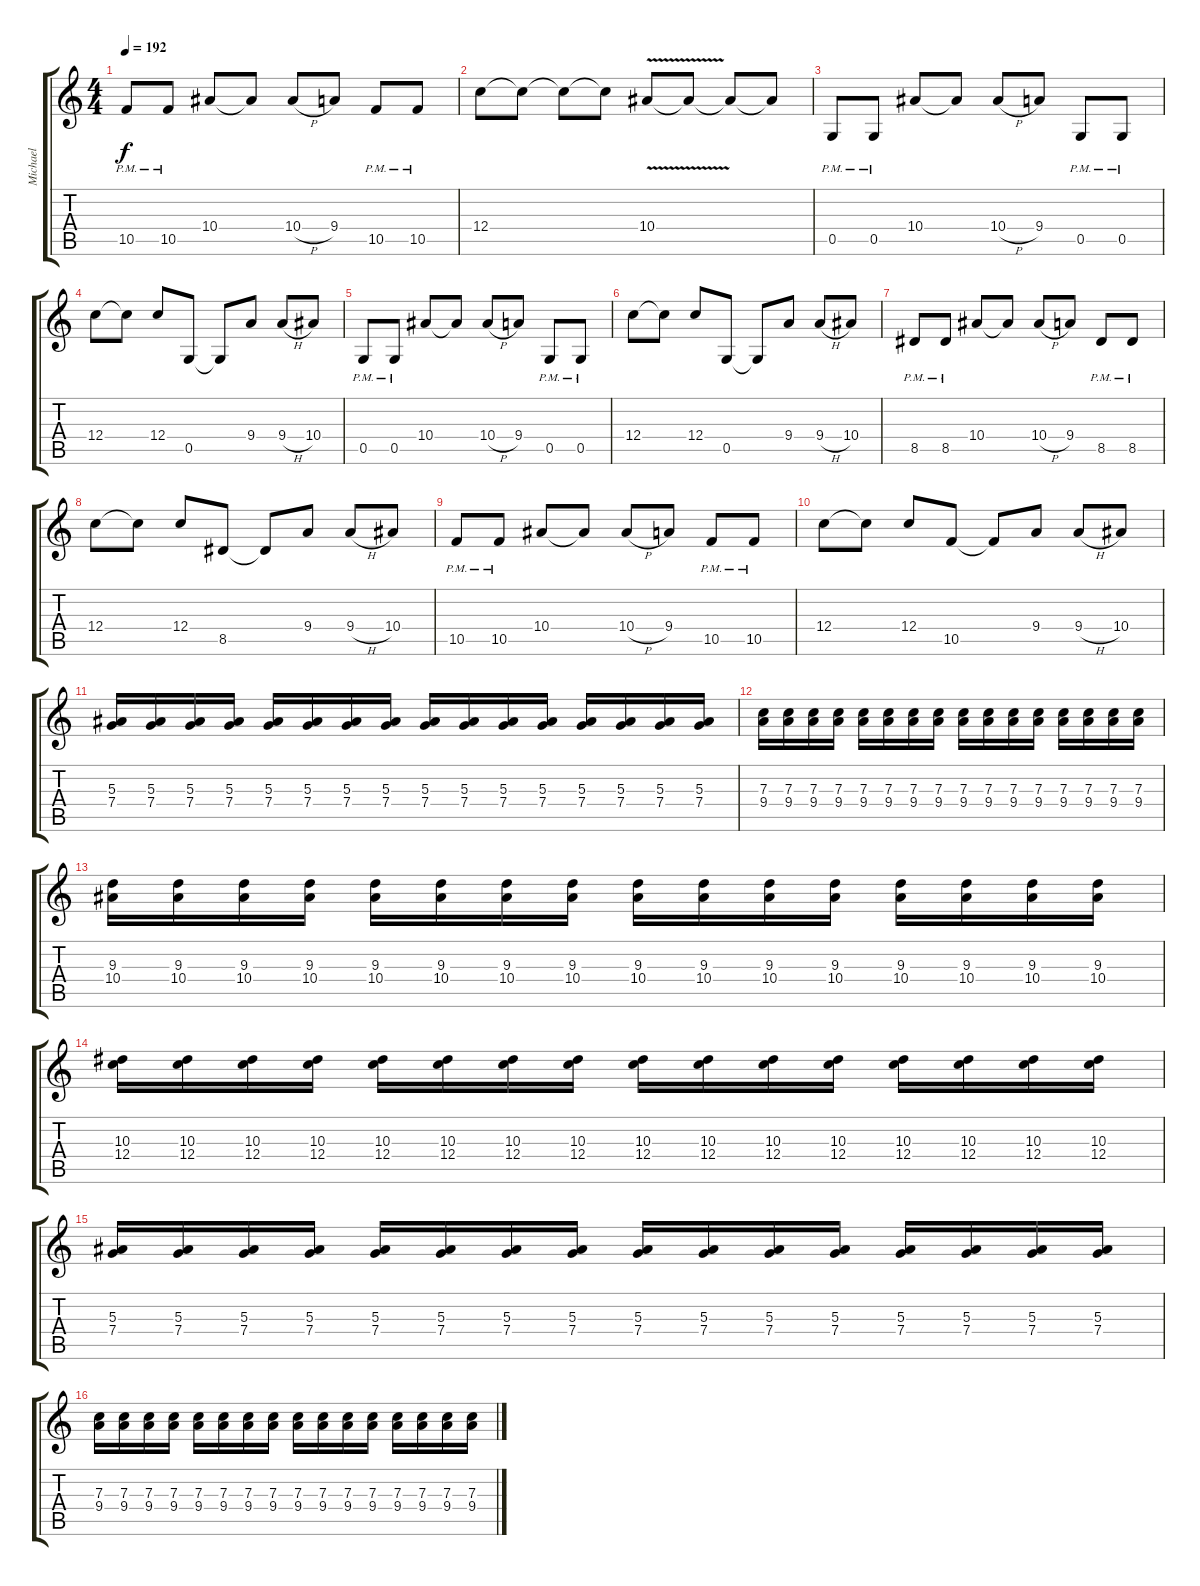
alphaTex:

\track ("Michael" "Michael") {instrument distortionguitar}
\staff {score tabs}
\tuning (D4 A3 F3 C3 G2 C2) {hide}
\ts (4 4)
\tempo 192
\clef g2
\ks c
10.5{pm}.8{dy f volume 16} 10.5{pm}.8 10.4.8 10.4{t}.8 10.4{h}.8 9.4.8 10.5{pm}.8 10.5{pm}.8 |
12.4.8 12.4{t}.8 12.4{t}.8 12.4{t}.8 10.4{v}.8 10.4{t}.8 10.4{t}.8 10.4{t}.8 |
0.5{pm}.8{volume 16} 0.5{pm}.8 10.4.8 10.4{t}.8 10.4{h}.8 9.4.8 0.5{pm}.8 0.5{pm}.8 |
12.4.8 12.4{t}.8 12.4.8 0.5.8 0.5{t}.8 9.4.8 9.4{h}.8 10.4.8 |
0.5{pm}.8{volume 16} 0.5{pm}.8 10.4.8 10.4{t}.8 10.4{h}.8 9.4.8 0.5{pm}.8 0.5{pm}.8 |
12.4.8 12.4{t}.8 12.4.8 0.5.8 0.5{t}.8 9.4.8 9.4{h}.8 10.4.8 |
8.5{pm}.8{volume 16} 8.5{pm}.8 10.4.8 10.4{t}.8 10.4{h}.8 9.4.8 8.5{pm}.8 8.5{pm}.8 |
12.4.8 12.4{t}.8 12.4.8 8.5.8 8.5{t}.8 9.4.8 9.4{h}.8 10.4.8 |
10.5{pm}.8{volume 16} 10.5{pm}.8 10.4.8 10.4{t}.8 10.4{h}.8 9.4.8 10.5{pm}.8 10.5{pm}.8 |
12.4.8 12.4{t}.8 12.4.8 10.5.8 10.5{t}.8 9.4.8 9.4{h}.8 10.4.8 |
(5.3 7.4).16{volume 10} (5.3 7.4).16 (5.3 7.4).16 (5.3 7.4).16 (5.3 7.4).16 (5.3 7.4).16 (5.3 7.4).16 (5.3 7.4).16 (5.3 7.4).16 (5.3 7.4).16 (5.3 7.4).16 (5.3 7.4).16 (5.3 7.4).16 (5.3 7.4).16 (5.3 7.4).16 (5.3 7.4).16 |
(7.3 9.4).16 (7.3 9.4).16 (7.3 9.4).16 (7.3 9.4).16 (7.3 9.4).16 (7.3 9.4).16 (7.3 9.4).16 (7.3 9.4).16 (7.3 9.4).16 (7.3 9.4).16 (7.3 9.4).16 (7.3 9.4).16 (7.3 9.4).16 (7.3 9.4).16 (7.3 9.4).16 (7.3 9.4).16 |
(9.3 10.4).16 (9.3 10.4).16 (9.3 10.4).16 (9.3 10.4).16 (9.3 10.4).16 (9.3 10.4).16 (9.3 10.4).16 (9.3 10.4).16 (9.3 10.4).16 (9.3 10.4).16 (9.3 10.4).16 (9.3 10.4).16 (9.3 10.4).16 (9.3 10.4).16 (9.3 10.4).16 (9.3 10.4).16 |
(10.3 12.4).16 (10.3 12.4).16 (10.3 12.4).16 (10.3 12.4).16 (10.3 12.4).16 (10.3 12.4).16 (10.3 12.4).16 (10.3 12.4).16 (10.3 12.4).16 (10.3 12.4).16 (10.3 12.4).16 (10.3 12.4).16 (10.3 12.4).16 (10.3 12.4).16 (10.3 12.4).16 (10.3 12.4).16 |
(5.3 7.4).16{volume 8} (5.3 7.4).16 (5.3 7.4).16 (5.3 7.4).16 (5.3 7.4).16 (5.3 7.4).16 (5.3 7.4).16 (5.3 7.4).16 (5.3 7.4).16 (5.3 7.4).16 (5.3 7.4).16 (5.3 7.4).16 (5.3 7.4).16 (5.3 7.4).16 (5.3 7.4).16 (5.3 7.4).16 |
(7.3 9.4).16 (7.3 9.4).16 (7.3 9.4).16 (7.3 9.4).16 (7.3 9.4).16 (7.3 9.4).16 (7.3 9.4).16 (7.3 9.4).16 (7.3 9.4).16 (7.3 9.4).16 (7.3 9.4).16 (7.3 9.4).16 (7.3 9.4).16 (7.3 9.4).16 (7.3 9.4).16 (7.3 9.4).16
